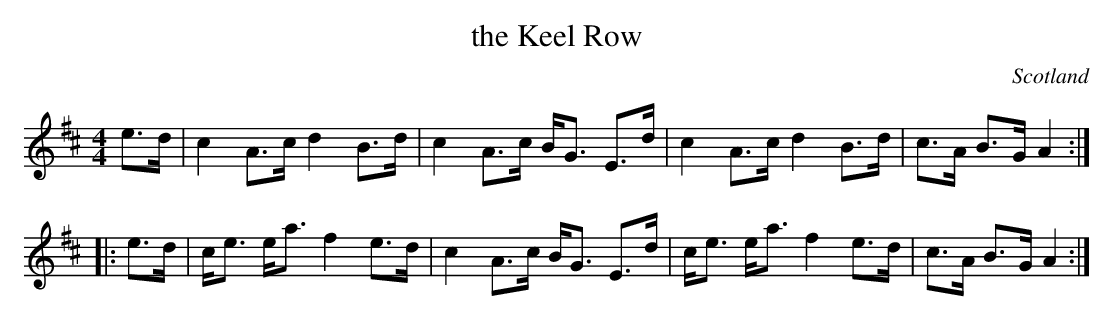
X:1
T:the Keel Row
M:4/4
O:Scotland
K:A mixolydian
e>d| c2 A>c d2 B>d|c2 A>c B<G E>d|\
c2 A>c d2 B>d | c>A B>G A2 :|
|: e>d | c<e e<a f2 e>d | c2 A>c B<G E>d |\
c<e e<a f2 e>d | c>A B>G A2 :|
